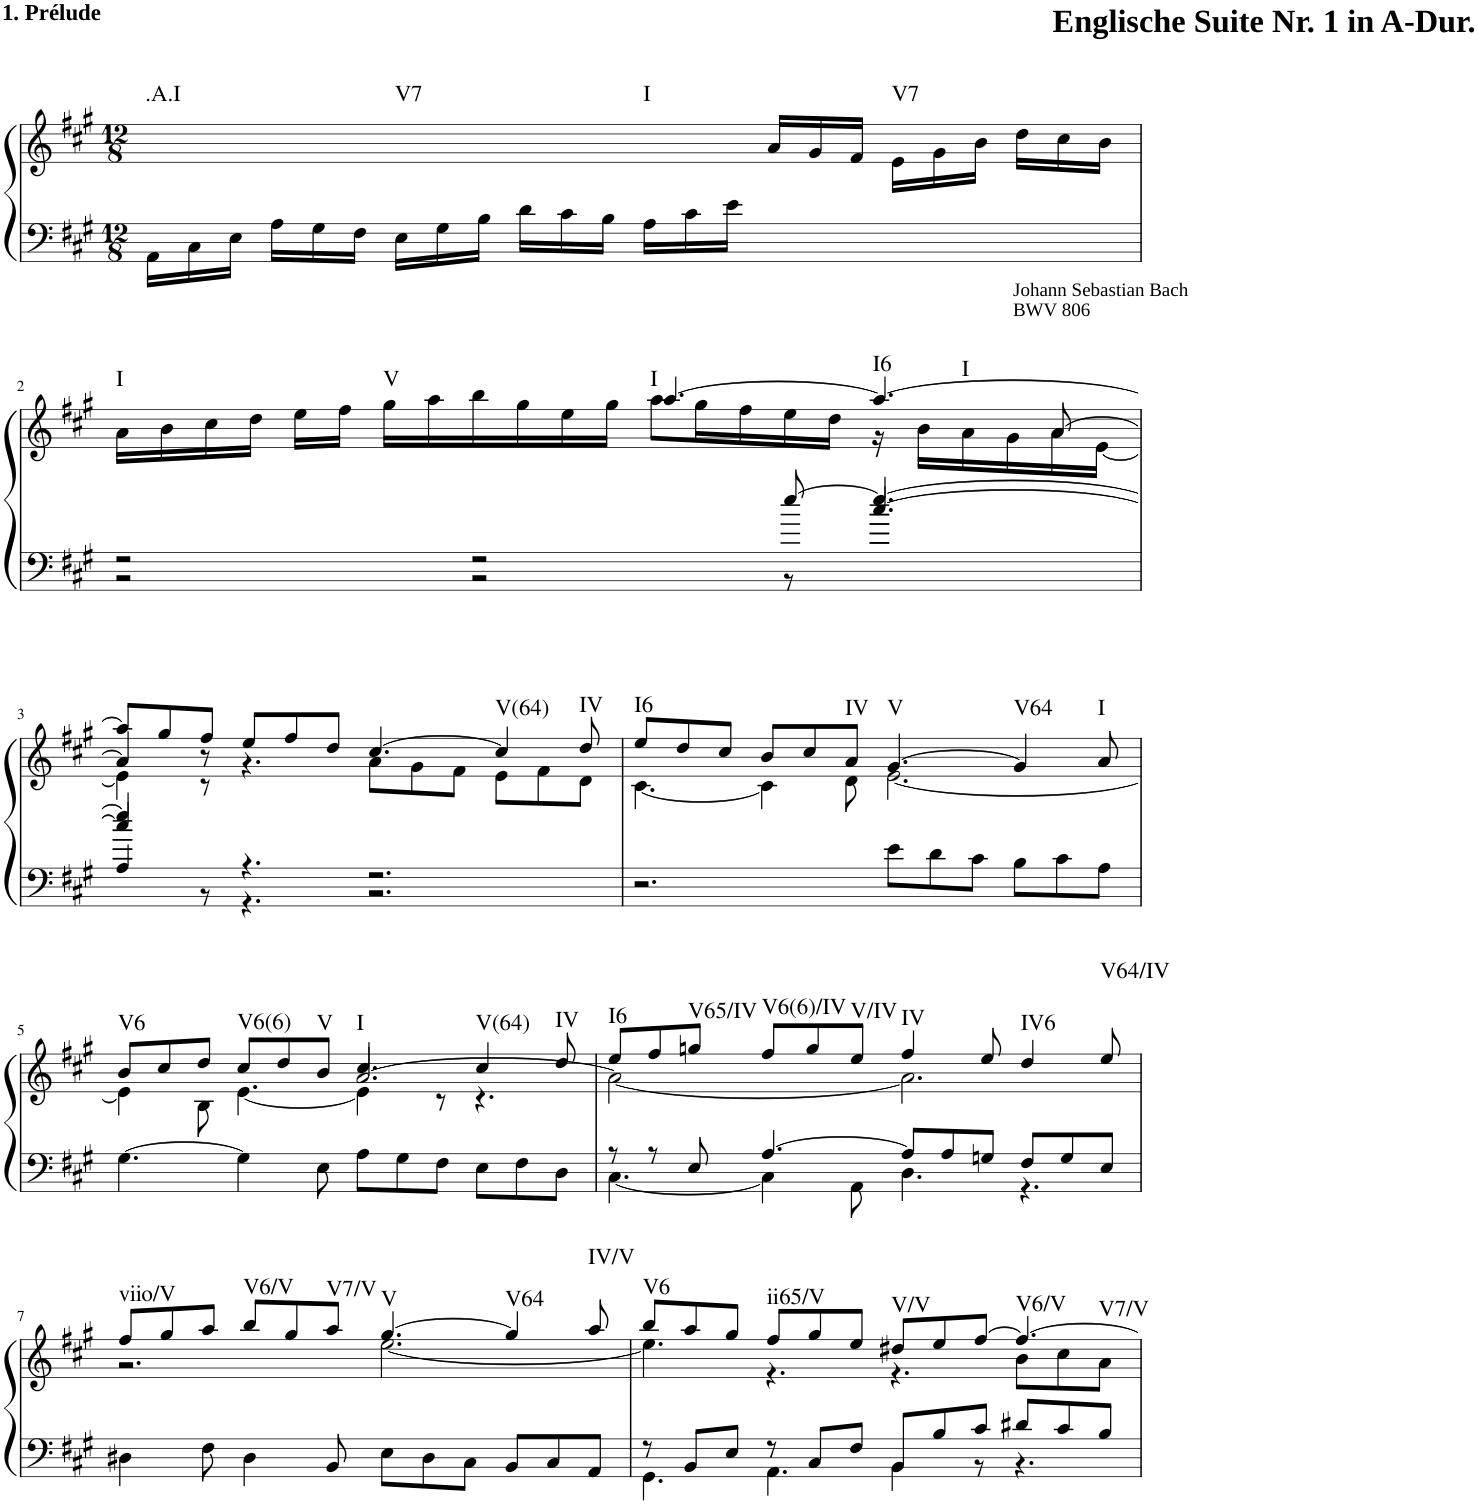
**kern	**kern	**harte
*part1	*part1	*part1
*staff2	*staff1	*
*I"unbenannt1	*	*
*clefF4	*clefG2	*
*k[f#c#g#]	*k[f#c#g#]	*
*M12/8	*M12/8	*
=1	=1	=1
*^	*^	*
!	!	!LO:TX:a:B:t=1. Prélude	!	!LO:H:kt=.A.I
8.ryy	16AA\LL	8.ryy	8ryy	N
.	16C#\	.	.	.
*	*	*v	*v	*
.	16E\JJ	.	.
16A\LL	8.ryy	8.ryy	.
16G#\	.	.	.
16F#\JJ	.	.	.
!	!	!	!LO:H:kt=V7
8.ryy	16E\LL	8.ryy	N
.	16G#\	.	.
.	16B\JJ	.	.
16d\LL	8.ryy	8.ryy	.
16c#\	.	.	.
16B\JJ	.	.	.
!	!	!	!LO:H:kt=I
8.ryy	16A\LL	8.ryy	N
.	16c#\	.	.
.	16e\JJ	.	.
8.ryy	2ryy	16a/LL	.
.	.	16g#/	.
.	.	16f#/JJ	.
*	*	*^	*
!	!	!	!	!LO:H:kt=V7
8.ryy	.	8.ryy	16e\LL	N
.	.	.	16g#\	.
.	.	.	16b\JJ	.
!	!	!LO:TX:a:B:t=Englische Suite Nr. 1 in A-Dur.	!	!
8.ryy	.	16dd\LL	8.ryy	.
.	.	16cc#\	.	.
.	16ryy	16b\JJ	.	.
!!LO:LB:g=z
=2	=2	=2	=2	=2
*	*	*	*^	*
!	!	!	!	!	!LO:H:kt=I
2r	2r	8ryy	16a\LL	4.ryy	N
.	.	.	16b\	.	.
.	.	8ryy	16cc#\	.	.
.	.	.	16dd\JJ	.	.
.	.	16ee\LL	2ryy	.	.
.	.	16ff#\JJ	.	.	.
*	*	*	*v	*v	*
!	!	!	!	!LO:H:kt=V
.	.	16gg#\LL	.	N
.	.	16aa\	.	.
2r	2r	16bb\	.	.
.	.	16gg#\	.	.
.	.	16ee\	.	.
.	.	16gg#\JJ	.	.
!	!	!	!	!LO:H:kt=I
.	.	[4.aa/	8aa\L	N
.	.	.	16gg#\L	.
.	.	.	16ff#\	.
[8ee/	8r	.	16ee\	.
.	.	.	16dd\JJ	.
!	!	!LO:TX:a:t=Johann Sebastian Bach	!	!
!	!	!LO:TX:a:t=BWV 806	!	!LO:H:n=1:kt=I6
!	!	!	!	!LO:H:n=2:kt=I
4.ee/_	[4.cc#/	4.aa/_	16r	N N
.	.	.	16b\LL	.
.	.	.	16a\	.
.	.	.	16g#\	.
*	*	*	*^	*
.	.	.	16a\	[8a/	.
.	.	.	[16e\JJ	.	.
!!LO:LB:g=z	!!	!!
=3	=3	=3	=3	=3	=3
*	*^	*	*	*	*
4ee/]	4cc#/]	4A/	8aa/L]	4e\]	4a/]	.
.	.	.	8gg#/	.	.	.
8ryy	8r	1ryy	8ff#/J	8r	8r	.
4.r	4.r	.	8ee/L	4.r	1ryy	.
.	.	.	8ff#/	.	.	.
.	.	.	8dd/J	.	.	.
2.r	2.r	.	[4.cc#/	8a\L	.	.
.	.	.	.	8g#\	.	.
.	.	.	.	8f#\J	.	.
!	!	!	!	!	!	!LO:H:kt=V(64)
.	.	.	4cc#/]	8e\L	.	N
.	.	4ryy	.	8f#\	.	.
!	!	!	!	!	!	!LO:H:kt=IV
.	.	.	8dd/	8d\J	8ryy	N
*v	*v	*v	*	*	*	*
=4	=4	=4	=4	=4
!	!	!	!	!LO:H:kt=I6
*	*	*v	*v	*
2.r	8ee/L	[4.c#\	N
.	8dd/	.	.
.	8cc#/J	.	.
.	8b/L	4c#\]	.
.	8cc#/	.	.
!	!	!	!LO:H:kt=IV
.	8a/J	8d\	N
!	!	!	!LO:H:kt=V
8e\L	[4.g#/	[2.e\	N
8d\	.	.	.
8c#\J	.	.	.
!	!	!	!LO:H:kt=V64
8B\L	4g#/]	.	N
8c#\	.	.	.
!	!	!	!LO:H:kt=I
8A\J	8a/	.	N
!!LO:LB:g=z
=5	=5	=5	=5
*	*	*^	*
!	!	!	!	!LO:H:kt=V6
[4.G#\	8b/L	4e\]	4.ryy	N
.	8cc#/	.	.	.
.	8dd/J	8B\	.	.
!	!	!	!	!LO:H:kt=V6(6)
4G#\]	8cc#/L	4.ryy	[4.e\	N
.	8dd/	.	.	.
!	!	!	!	!LO:H:kt=V
8E\	8b/J	.	.	N
!	!	!	!	!LO:H:kt=I
8A\L	4.cc#/	[2.a/	4e\]	N
8G#\	.	.	.	.
8F#\J	.	.	8r	.
!	!	!	!	!LO:H:kt=V(64)
8E\L	4cc#/	.	4.r	N
8F#\	.	.	.	.
!	!	!	!	!LO:H:kt=IV
8D\J	8dd/	.	.	N
*	*	*v	*v	*
=6	=6	=6	=6
*^	*	*	*
!	!	!	!	!LO:H:kt=I6
8r	[4.C#\	8ee/L	2a\_	N
8r	.	8ff#/	.	.
!	!	!	!	!LO:H:kt=V65/IV
8E/	.	8ggn/J	.	N
!	!	!	!	!LO:H:kt=V6(6)/IV
[4.A/	4C#\]	8ff#/L	.	N
.	.	8gg/	4ryy	.
!	!	!	!	!LO:H:kt=V/IV
.	8AA\	8ee/J	.	N
!	!	!	!	!LO:H:kt=IV
8A/L]	4.D\	4ff#/	2.a\]	N
8A/	.	.	.	.
8Gn/J	.	8ee/	.	.
!	!	!	!	!LO:H:kt=IV6
8F#/L	4.r	4dd/	.	N
8G/	.	.	.	.
!	!	!	!	!LO:H:kt=V64/IV
8E/J	.	8ee/	.	N
*v	*v	*	*	*
!!LO:LB:g=z	!!
=7	=7	=7	=7
!	!	!	!LO:H:kt=viio/V
4D#X\	8ff#/L	2.r	N
.	8gg#/	.	.
8F#\	8aa/J	.	.
!	!	!	!LO:H:kt=V6/V
4D#\	8bb/L	.	N
.	8gg#/	.	.
!	!	!	!LO:H:kt=V7/V
8BB/	8aa/J	.	N
!	!	!	!LO:H:kt=V
8E\L	[4.gg#/	[2.ee\	N
8D#\	.	.	.
8C#\J	.	.	.
!	!	!	!LO:H:kt=V64
8BB/L	4gg#/]	.	N
8C#/	.	.	.
!	!	!	!LO:H:kt=IV/V
8AA/J	8aa/	.	N
=8	=8	=8	=8
*^	*	*	*
!	!	!	!	!LO:H:kt=V6
8r	4.GG#\	8bb/L	4.ee\]	N
8BB/L	.	8aa/	.	.
8E/J	.	8gg#/J	.	.
!	!	!	!	!LO:H:kt=ii65/V
8r	4.AA\	8ff#/L	4.r	N
8C#/L	.	8gg#/	.	.
8F#/J	.	8ee/J	.	.
!	!	!	!	!LO:H:kt=V/V
8BB/L	4BB\	8dd#X/L	4.r	N
8B/	.	8ee/	.	.
8c#/J	8r	[8ff#/J	.	.
!	!	!	!	!LO:H:n=1:kt=V6/V
!	!	!	!	!LO:H:n=2:kt=V7/V
8d#X/L	4.r	4.ff#/_	8b\L	N N
8c#/	.	.	8cc#\	.
8B/J	.	.	8a\J	.
*v	*v	*	*	*
*	*v	*v	*
=	=	=
*-	*-	*-
